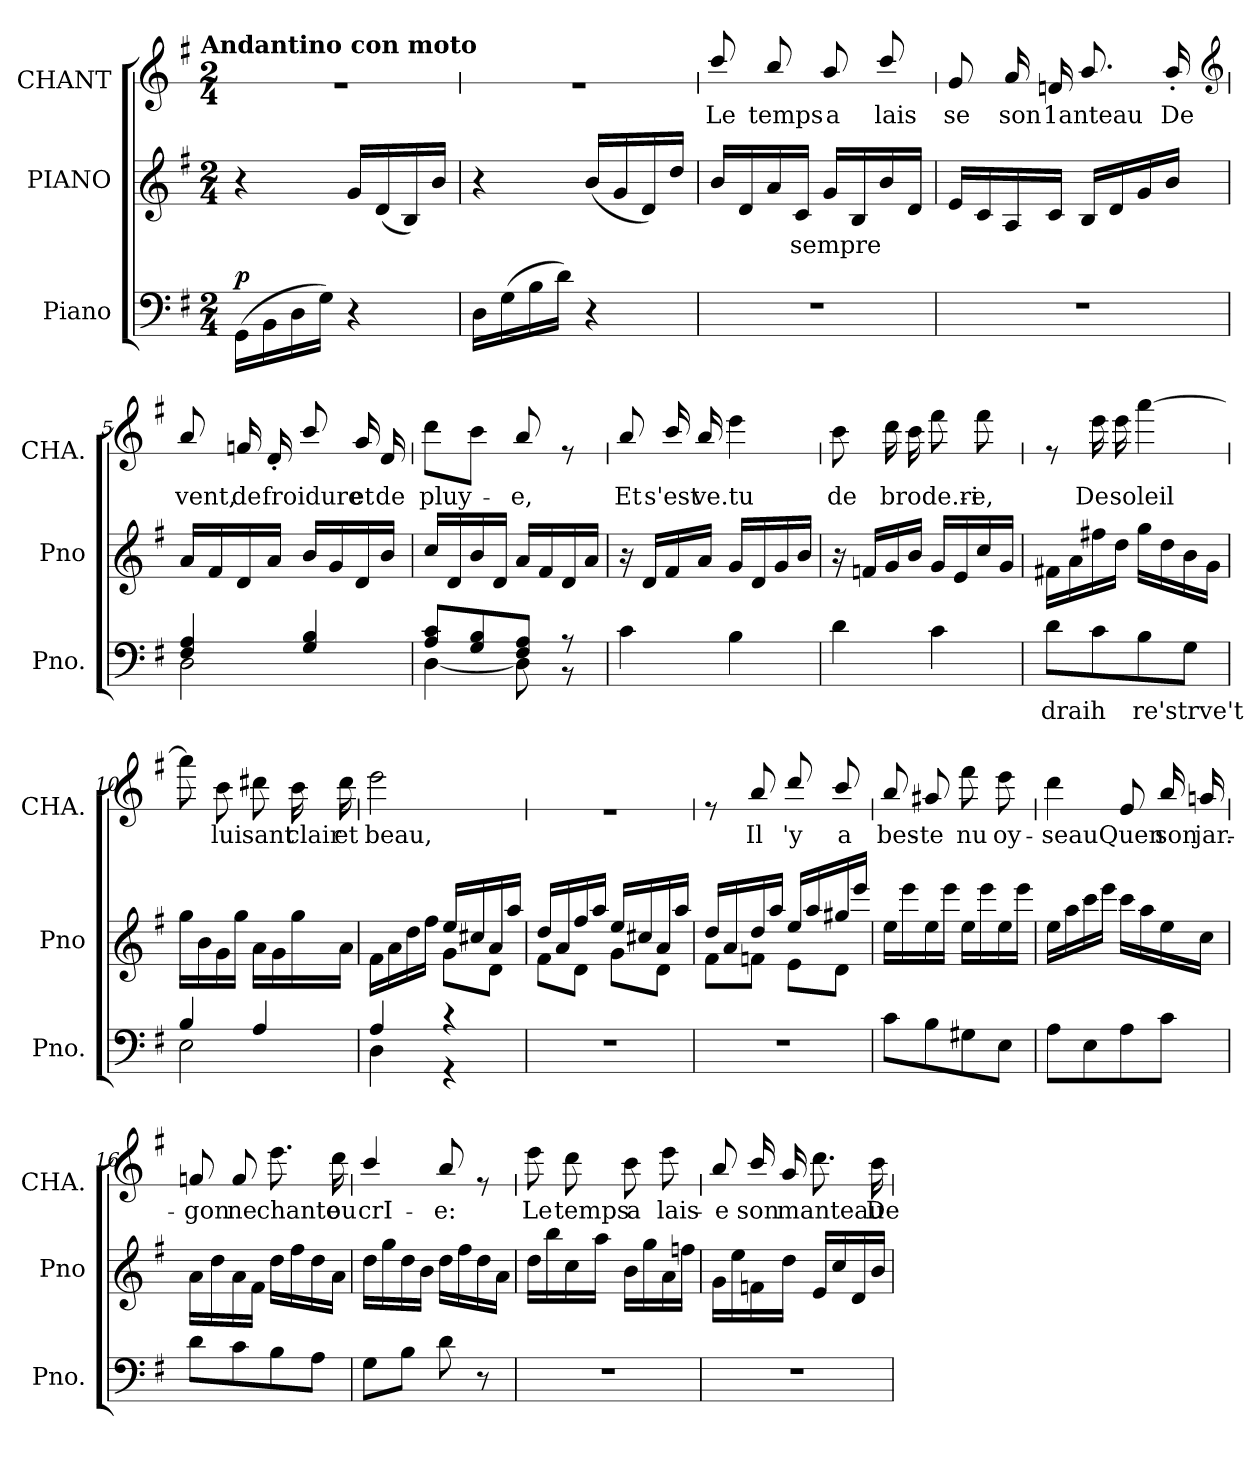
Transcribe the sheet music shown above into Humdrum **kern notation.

**kern	**text	**dynam	**kern	**text	**dynam	**kern	**text
*part3	*part3	*part3	*part2	*part2	*part2	*part1	*part1
*staff3	*staff3	*staff3	*staff2	*staff2	*staff2	*staff1	*staff1
*I"Piano	*	*	*I"PIANO	*	*	*I"CHANT	*
*I'Pno.	*	*	*I'Pno	*	*	*I'CHA.	*
*	*	*	*	*	*	*stria1	*
*clefF4	*	*	*clefG2	*	*	*clefG1	*
*k[f#]	*	*	*k[f#]	*	*	*k[f#]	*
*G:	*	*	*G:	*	*	*G:	*
!!LO:TX:omd:t=Andantino con moto
*M2/4	*	*	*M2/4	*	*	*M2/4	*
*MM80	*	*	*MM80	*	*	*MM80	*
=1	=1	=1	=1	=1	=1	=1	=1
*	*	*	*	*	*	*^	*
*	*	*	*	*	*	*	*^	*
(16GG\LL	.	p	4r	.	.	2r	4ryy	4..ryy	.
16BB\	.	.	.	.	.	.	.	.	.
16D\	.	.	.	.	.	.	.	.	.
16G\JJ)	.	.	.	.	.	.	.	.	.
4r	.	.	16g/LL	.	.	.	16ryy	.	.
.	.	.	(16d/	.	.	.	8.ryy	.	.
.	.	.	16B/)	.	.	.	.	.	.
.	.	.	16b/JJ	.	.	.	.	16ryy	.
*	*	*	*	*	*	*v	*v	*v	*
=2	=2	=2	=2	=2	=2	=2	=2
16D\LL	.	.	4r	.	.	2r	.
(16G\	.	.	.	.	.	.	.
16B\	.	.	.	.	.	.	.
16d\JJ)	.	.	.	.	.	.	.
4r	.	.	(16b/LL	.	.	.	.
.	.	.	16g/	.	.	.	.
.	.	.	16d/)	.	.	.	.
.	.	.	16dd/JJ	.	.	.	.
=3	=3	=3	=3	=3	=3	=3	=3
2r	.	.	16b/LL	.	legato	8dd/	Le
.	.	.	16d/	.	.	.	.
.	.	.	16a/	.	.	8cc/	temps
.	.	.	16c/JJ	sempre	.	.	.
.	.	.	16g/LL	.	.	8b/	a
.	.	.	16B/	.	.	.	.
.	.	.	16b/	.	.	8dd/	lais
.	.	.	16d/JJ	.	.	.	.
=4	=4	=4	=4	=4	=4	=4	=4
2r	.	.	16e/LL	.	.	8g/	se
.	.	.	16c/	.	.	.	.
.	.	.	16A/	.	.	16a/	son
.	.	.	16c/JJ	.	.	16f/	1anteau
.	.	.	16B/LL	.	.	8.b/	.
.	.	.	16d/	.	.	.	.
.	.	.	16g/	.	.	.	.
.	.	.	16b/JJ	.	.	16b'/	De
*	*	*	*	*	*	*clefG2	*
!!LO:LB:g=z
=5	=5	=5	=5	=5	=5	=5	=5
*^	*	*	*	*	*	*	*
4F#/ 4A/	2D\	.	.	16a/LL	.	.	8a/	vent,
.	.	.	.	16f#/	.	.	.	.
.	.	.	.	16d/	.	.	16f/	de
.	.	.	.	16a/JJ	.	.	16d'/	froidure
4G/ 4B/	.	.	.	16b/LL	.	.	8b/	.
.	.	.	.	16g/	.	.	.	.
.	.	.	.	16d/	.	.	16g/	et
.	.	.	.	16b/JJ	.	.	16d/	de
=6	=6	=6	=6	=6	=6	=6	=6	=6
8A/ 8c/L	[4D\	.	.	16cc/LL	.	.	8cc\L	pluy-
.	.	.	.	16d/	.	.	.	.
8G/ 8B/	.	.	.	16b/	.	.	8b\J	.
.	.	.	.	16d/JJ	.	.	.	.
8F#/ 8A/J	8D\]	.	.	16a/LL	.	.	8a/	e,
.	.	.	.	16f#/	.	.	.	.
8r	8r	.	.	16d/	.	.	8r	.
.	.	.	.	16a/JJ	.	.	.	.
*v	*v	*	*	*	*	*	*	*
=7	=7	=7	=7	=7	=7	=7	=7
4c\	.	.	16r	.	.	8a/	Et
.	.	.	16d/LL	.	.	.	.
.	.	.	16f#/	.	.	16b/	s'est
.	.	.	16a/JJ	.	.	16a/	ve.tu
4B\	.	.	16g/LL	.	.	4dd\	.
.	.	.	16d/	.	.	.	.
.	.	.	16g/	.	.	.	.
.	.	.	16b/JJ	.	.	.	.
=8	=8	=8	=8	=8	=8	=8	=8
4d\	.	.	16r	.	.	8b\	de
.	.	.	16fn/LL	.	.	.	.
.	.	.	16g/	.	.	16cc\	brode.ri-
.	.	.	16b/JJ	.	.	16b\	.
4c\	.	.	16g/LL	.	.	8ee\	.
.	.	.	16e/	.	.	.	.
.	.	.	16cc/	.	.	8ee\	e,
.	.	.	16g/JJ	.	.	.	.
!!LO:LB:g=z
=9	=9	=9	=9	=9	=9	=9	=9
8d\L	draih	.	16f#X\LL	.	.	8r	.
.	.	.	16a\	.	.	.	.
8c\	.	.	16ff#X\	.	.	16dd\	De
.	.	.	16dd\JJ	.	.	16dd\	soleil
8B\	re'strve't	.	16gg\LL	.	.	[4gg\	.
.	.	.	16dd\	.	.	.	.
8G\J	.	.	16b\	.	.	.	.
.	.	.	16g\JJ	.	.	.	.
=10	=10	=10	=10	=10	=10	=10	=10
*^	*	*	*	*	*	*	*
4B/	2E\	.	.	16gg\LL	.	.	8gg\]	.
.	.	.	.	16b\	.	.	.	.
.	.	.	.	16g\	.	.	8b\	lui
.	.	.	.	16gg\JJ	.	.	.	.
4A/	.	.	.	16a\LL	.	.	8cc#X\	sant
.	.	.	.	16g\	.	.	.	.
.	.	.	.	16gg\	.	.	16b\	clair
.	.	.	.	16a\JJ	.	.	16cc#\	et
=11	=11	=11	=11	=11	=11	=11	=11	=11
*	*	*	*	*^	*	*	*	*
4A/	4D\	.	.	4ryy	16f#\LL	.	.	2dd\	beau,
.	.	.	.	.	16a\	.	.	.	.
.	.	.	.	.	16dd\	.	.	.	.
.	.	.	.	.	16ff#\JJ	.	.	.	.
4r	4r	.	.	16ee/LL	8g\L	.	.	.	.
.	.	.	.	16cc#X/	.	.	.	.	.
.	.	.	.	16a/	8d\J	.	.	.	.
.	.	.	.	16aa/JJ	.	.	.	.	.
*v	*v	*	*	*	*	*	*	*	*
=12	=12	=12	=12	=12	=12	=12	=12	=12
2r	.	.	16dd/LL	8f#\L	.	.	2r	.
.	.	.	16a/	.	.	.	.	.
.	.	.	16ff#/	8d\J	.	.	.	.
.	.	.	16aa/JJ	.	.	.	.	.
.	.	.	16ee/LL	8g\L	.	.	.	.
.	.	.	16cc#X/	.	.	.	.	.
.	.	.	16a/	8d\J	.	.	.	.
.	.	.	16aa/JJ	.	.	.	.	.
!!LO:PB:g=z
=13	=13	=13	=13	=13	=13	=13	=13	=13
2r	.	.	16dd/LL	8f#\L	.	.	8r	.
.	.	.	16a/	.	.	.	.	.
.	.	.	16dd/	8fn\J	.	.	8a/	Il
.	.	.	16aa/JJ	.	.	.	.	.
.	.	.	16ee/LL	8e\L	.	.	8cc/	'y
.	.	.	16aa/	.	.	.	.	.
.	.	.	16gg#X/	8d\J	.	.	8b/	a
.	.	.	16eee/JJ	.	.	.	.	.
*	*	*	*v	*v	*	*	*	*
=14	=14	=14	=14	=14	=14	=14	=14
8c\L	.	.	16ee\LL	.	.	8a/	bes-
.	.	.	16eee\	.	.	.	.
8B\	.	.	16ee\	.	.	8g#X/	te
.	.	.	16eee\JJ	.	.	.	.
8G#X\	.	.	16ee\LL	.	.	8ee\	nu
.	.	.	16eee\	.	.	.	.
8E\J	.	.	16ee\	.	.	8dd\	oy-
.	.	.	16eee\JJ	.	.	.	.
=15	=15	=15	=15	=15	=15	=15	=15
8A\L	.	.	16ee\LL	.	.	4cc\	seau
.	.	.	16aa\	.	.	.	.
8E\	.	.	16ccc\	.	.	.	.
.	.	.	16eee\JJ	.	.	.	.
8A\	.	.	16ccc\LL	.	.	8e/	Quen
.	.	.	16aa\	.	.	.	.
8c\J	.	.	16ee\	.	.	16a/	son
.	.	.	16cc\JJ	.	.	16gn/	jar.-
=16	=16	=16	=16	=16	=16	=16	=16
8d\L	.	.	16a\LL	.	.	8f/	gon
.	.	.	16dd\	.	.	.	.
8c\	.	.	16a\	.	.	8f/	ne
.	.	.	16f#\JJ	.	.	.	.
8B\	.	.	16dd\LL	.	.	8.dd\	chante
.	.	.	16ff#\	.	.	.	.
8A\J	.	.	16dd\	.	.	.	.
.	.	.	16a\JJ	.	.	16cc\	ou
!!LO:LB:g=z
=17	=17	=17	=17	=17	=17	=17	=17
8G\L	.	.	16dd\LL	.	.	4b/	crI-
.	.	.	16gg\	.	.	.	.
8B\J	.	.	16dd\	.	.	.	.
.	.	.	16b\JJ	.	.	.	.
8d\	.	.	16dd\LL	.	.	8a/	e:
.	.	.	16ff#\	.	.	.	.
8r	.	.	16dd\	.	.	8r	.
.	.	.	16a\JJ	.	.	.	.
=18	=18	=18	=18	=18	=18	=18	=18
2r	.	.	16dd\LL	.	.	8dd\	Le
.	.	.	16bb\	.	.	.	.
.	.	.	16cc\	.	.	8cc\	temps
.	.	.	16aa\JJ	.	.	.	.
.	.	.	16b\LL	.	.	8b\	a
.	.	.	16gg\	.	.	.	.
.	.	.	16a\	.	.	8dd\	lais-
.	.	.	16ffn\JJ	.	.	.	.
=19	=19	=19	=19	=19	=19	=19	=19
2r	.	.	16g\LL	.	.	8a/	e
.	.	.	16ee\	.	.	.	.
.	.	.	16fn\	.	.	16b/	son
.	.	.	16dd\JJ	.	.	16g/	manteau
.	.	.	16e/LL	.	.	8.cc\	.
.	.	.	16cc/	.	.	.	.
.	.	.	16d/	.	.	.	.
.	.	.	16b/JJ	.	.	16b\	De
=	=	=	=	=	=	=	=
*-	*-	*-	*-	*-	*-	*-	*-
